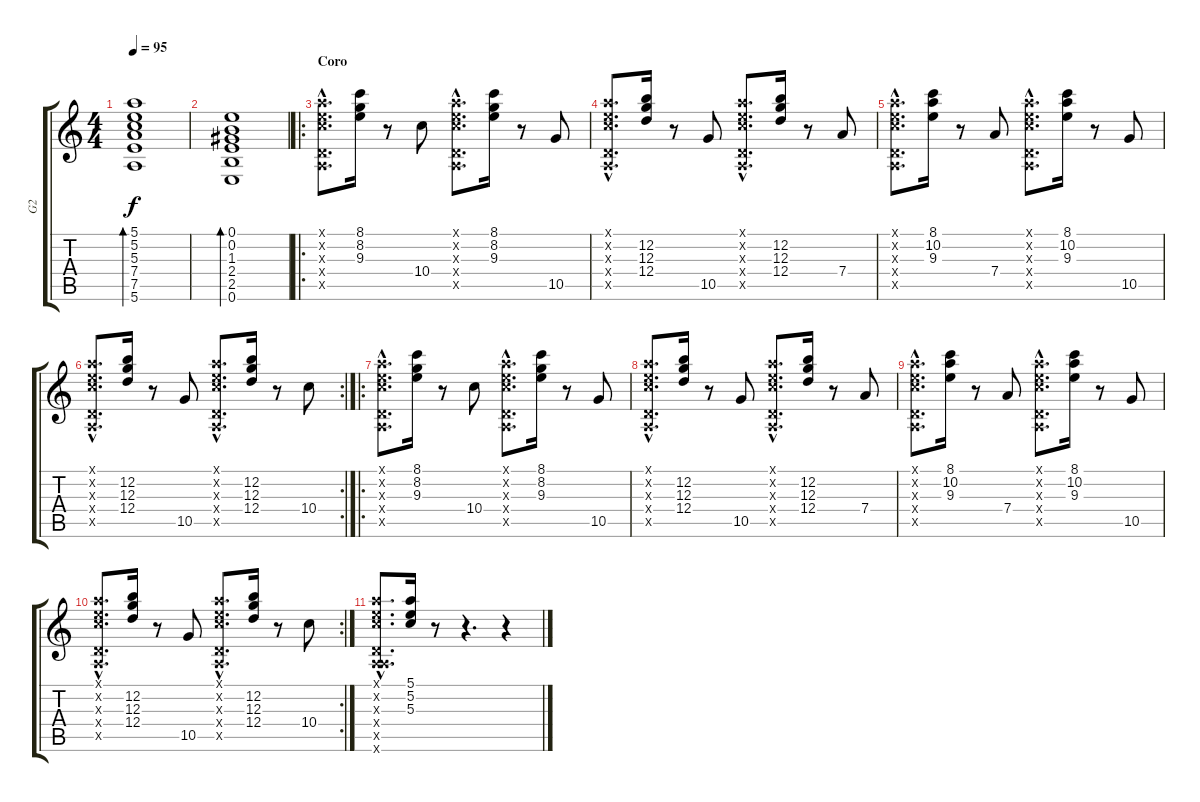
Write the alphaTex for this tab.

\track ("G2" "G2") {instrument overdrivenguitar}
\staff {score tabs}
\tuning (E4 B3 G3 D3 A2 E2) {hide}
\ts (4 4)
\tempo 95
\clef g2
\ks c
(5.1 5.2 5.3 7.4 7.5 5.6).1{bd 240 dy f instrument electricguitarclean} |
(0.1 0.2 1.3 2.4 2.5 0.6).1{bd 240 instrument electricguitarclean} |
\ro
\section ("" "Coro")
(5.1{hac x} 5.2{hac x} 5.3{hac x} 0.4{hac x} 0.5{hac x}).8{d instrument overdrivenguitar} (8.1 8.2 9.3).16 r.8 10.4.8 (5.1{hac x} 5.2{hac x} 5.3{hac x} 0.4{hac x} 0.5{hac x}).8{d} (8.1 8.2 9.3).16 r.8 10.5.8 |
(5.1{hac x} 5.2{hac x} 5.3{hac x} 0.4{hac x} 0.5{hac x}).8{d} (12.2 12.3 12.4).16 r.8 10.5.8 (5.1{hac x} 5.2{hac x} 5.3{hac x} 0.4{hac x} 0.5{hac x}).8{d} (12.2 12.3 12.4).16 r.8 7.4.8 |
(5.1{hac x} 5.2{hac x} 5.3{hac x} 0.4{hac x} 0.5{hac x}).8{d instrument overdrivenguitar} (8.1 10.2 9.3).16 r.8 7.4.8 (5.1{hac x} 5.2{hac x} 5.3{hac x} 0.4{hac x} 0.5{hac x}).8{d} (8.1 10.2 9.3).16 r.8 10.5.8 |
\rc 2
(5.1{hac x} 5.2{hac x} 5.3{hac x} 0.4{hac x} 0.5{hac x}).8{d} (12.2 12.3 12.4).16 r.8 10.5.8 (5.1{hac x} 5.2{hac x} 5.3{hac x} 0.4{hac x} 0.5{hac x}).8{d} (12.2 12.3 12.4).16 r.8 10.4.8 |
\ro
(5.1{hac x} 5.2{hac x} 5.3{hac x} 0.4{hac x} 0.5{hac x}).8{d instrument overdrivenguitar} (8.1 8.2 9.3).16 r.8 10.4.8 (5.1{hac x} 5.2{hac x} 5.3{hac x} 0.4{hac x} 0.5{hac x}).8{d} (8.1 8.2 9.3).16 r.8 10.5.8 |
(5.1{hac x} 5.2{hac x} 5.3{hac x} 0.4{hac x} 0.5{hac x}).8{d} (12.2 12.3 12.4).16 r.8 10.5.8 (5.1{hac x} 5.2{hac x} 5.3{hac x} 0.4{hac x} 0.5{hac x}).8{d} (12.2 12.3 12.4).16 r.8 7.4.8 |
(5.1{hac x} 5.2{hac x} 5.3{hac x} 0.4{hac x} 0.5{hac x}).8{d instrument overdrivenguitar} (8.1 10.2 9.3).16 r.8 7.4.8 (5.1{hac x} 5.2{hac x} 5.3{hac x} 0.4{hac x} 0.5{hac x}).8{d} (8.1 10.2 9.3).16 r.8 10.5.8 |
\rc 2
(5.1{hac x} 5.2{hac x} 5.3{hac x} 0.4{hac x} 0.5{hac x}).8{d} (12.2 12.3 12.4).16 r.8 10.5.8 (5.1{hac x} 5.2{hac x} 5.3{hac x} 0.4{hac x} 0.5{hac x}).8{d} (12.2 12.3 12.4).16 r.8 10.4.8 |
(5.1{hac x} 5.2{hac x} 5.3{hac x} 0.4{hac x} 0.5{hac x} 5.6{hac x}).8{d} (5.1 5.2 5.3).16 r.8 r.4{d} r.4
